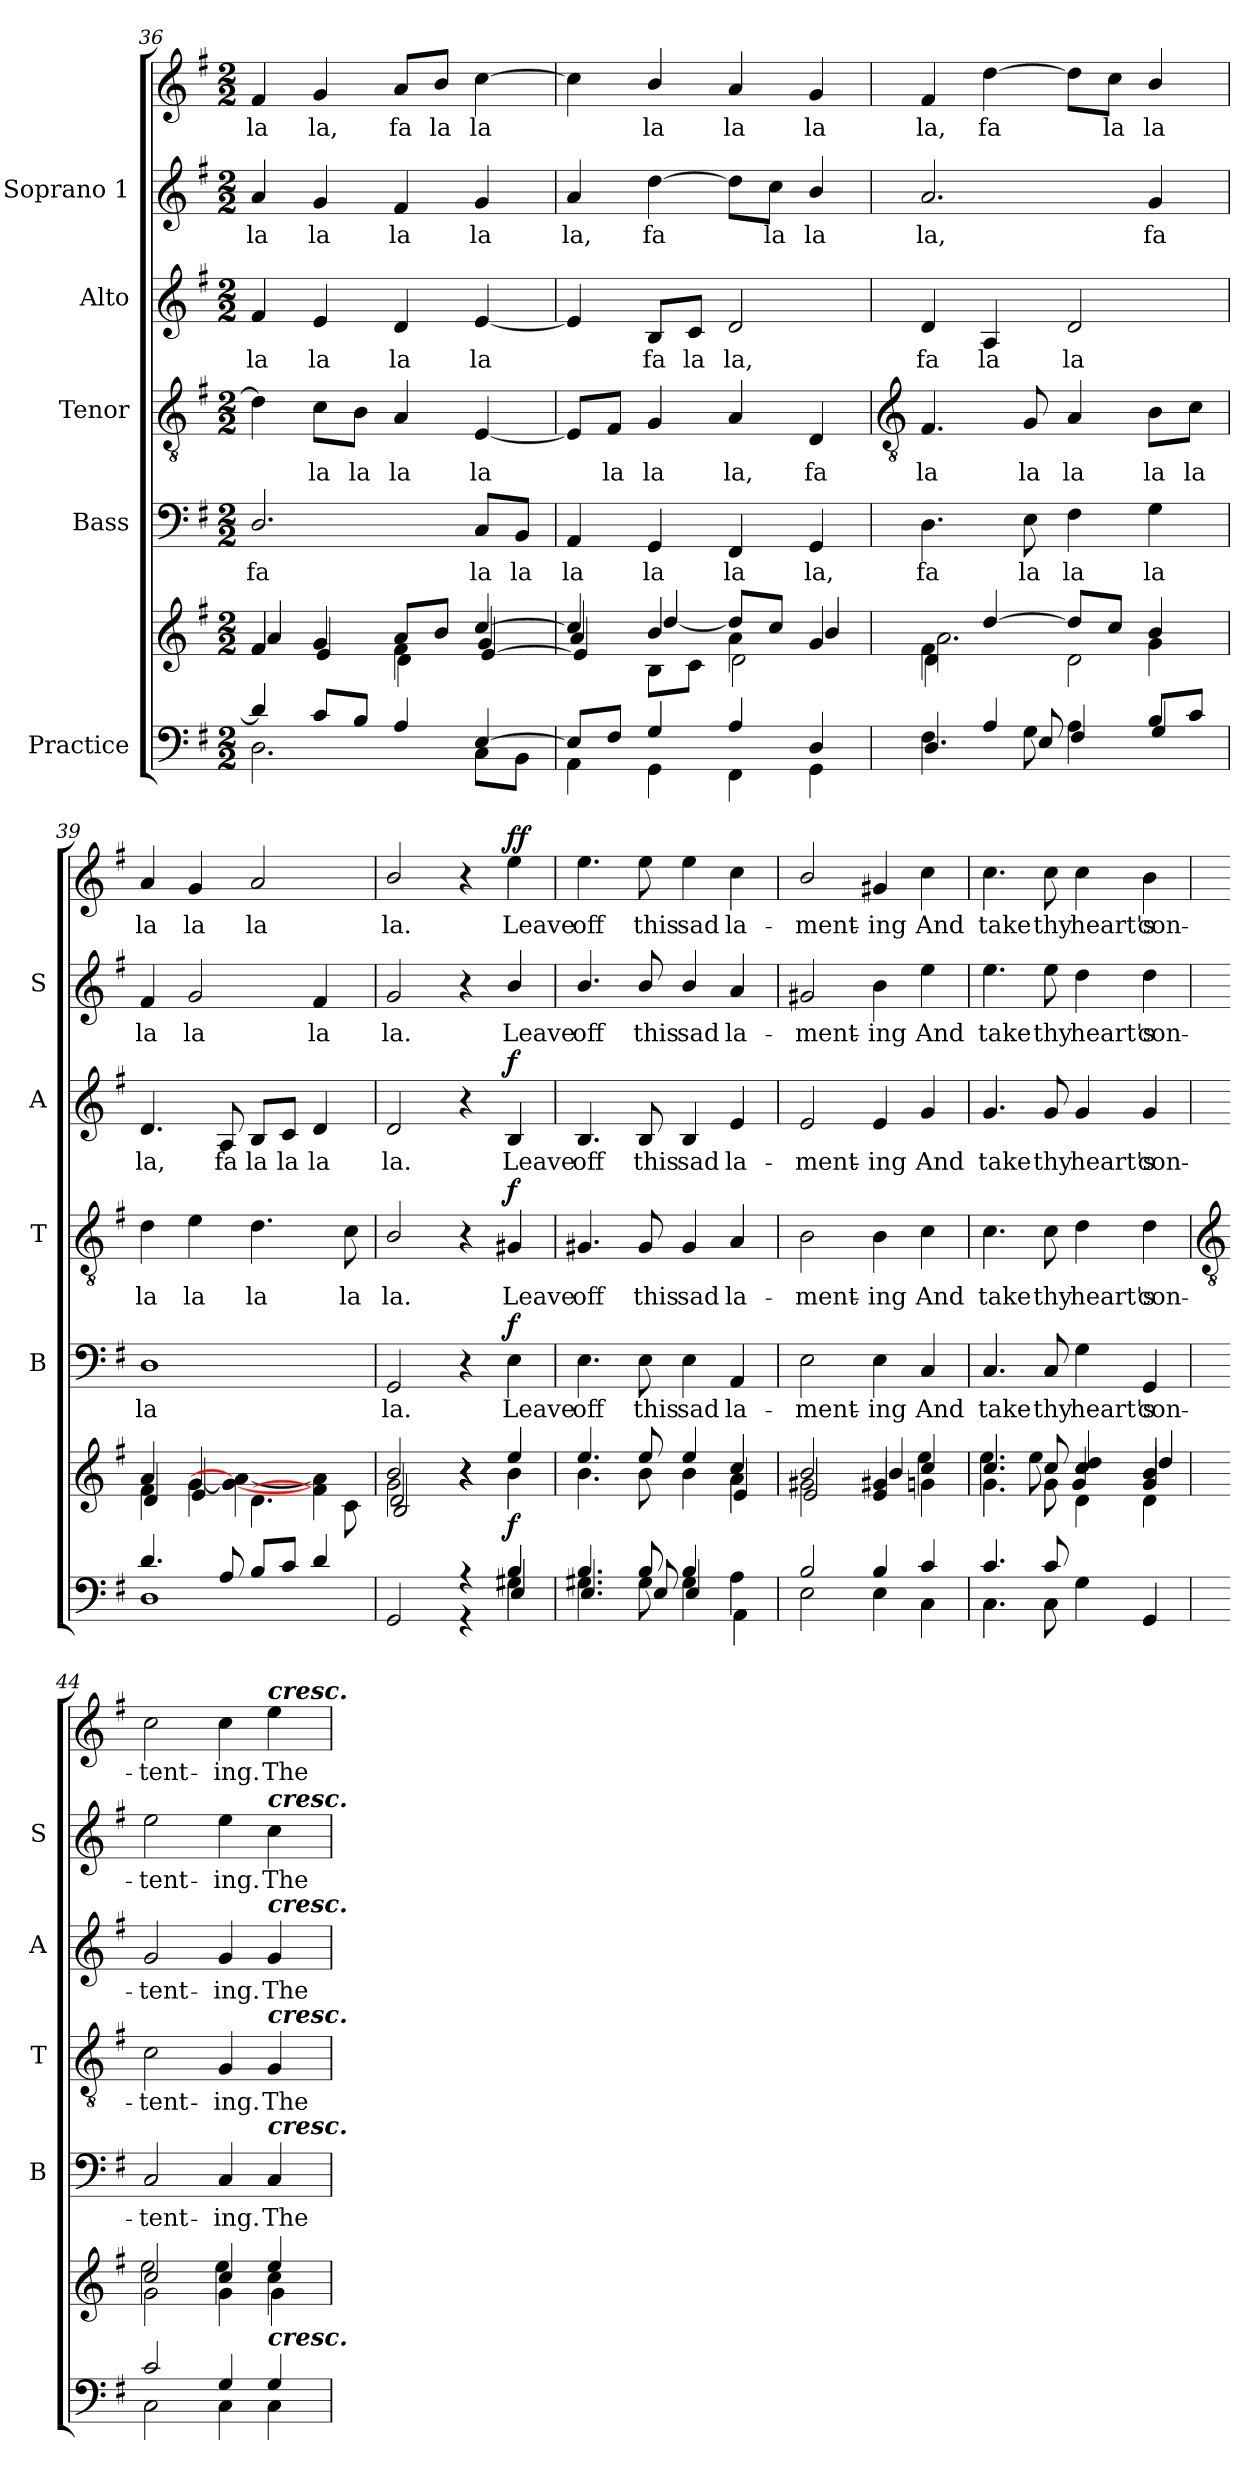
**kern	**kern	**dynam	**kern	**text	**dynam	**kern	**text	**dynam	**kern	**text	**dynam	**kern	**text	**kern	**text	**dynam
*part5	*part5	*part5	*part4	*part4	*part4	*part3	*part3	*part3	*part2	*part2	*part2	*part1	*part1	*part1	*part1	*part1
*staff7	*staff6	*staff6/7	*staff5	*staff5	*staff5	*staff4	*staff4	*staff4	*staff3	*staff3	*staff3	*staff2	*staff2	*staff1	*staff1	*staff1/2
*I"Practice	*	*	*I"Bass	*	*	*I"Tenor	*	*	*I"Alto	*	*	*I"Soprano 1	*	*	*	*
*	*	*	*I'B	*	*	*I'T	*	*	*I'A	*	*	*I'S	*	*	*	*
*clefF4	*clefG2	*	*clefF4	*	*	*clefGv2	*	*	*clefG2	*	*	*clefG2	*	*clefG2	*	*
*k[f#]	*k[f#]	*	*k[f#]	*	*	*k[f#]	*	*	*k[f#]	*	*	*k[f#]	*	*k[f#]	*	*
*G:	*G:	*	*G:	*	*	*G:	*	*	*G:	*	*	*G:	*	*G:	*	*
*M2/2	*M2/2	*	*M2/2	*	*	*M2/2	*	*	*M2/2	*	*	*M2/2	*	*M2/2	*	*
=36	=36	=36	=36	=36	=36	=36	=36	=36	=36	=36	=36	=36	=36	=36	=36	=36
*^	*^	*	*	*	*	*	*	*	*	*	*	*	*	*	*	*
*	*	*	*^	*	*	*	*	*	*	*	*	*	*	*	*	*	*	*
!	!	!	!	!	!	!	!LO:LY:b	!	!	!	!	!	!LO:LY:b	!	!	!LO:LY:b	!	!LO:LY:b	!
4d/]	2.D\	4f#	4a/	4f#	.	2.D/	fa	.	4d]	.	.	4f#	la	.	4a	la	4f#	la	.
!	!	!	!	!	!	!	!	!	!	!LO:LY:b	!	!	!LO:LY:b	!	!	!LO:LY:b	!	!LO:LY:b	!
8c/L	.	4g	4g/	4e	.	.	.	.	8c\L	la	.	4e	la	.	4g	la	4g	la,	.
!	!	!	!	!	!	!	!	!	!	!LO:LY:b	!	!	!	!	!	!	!	!	!
8B/J	.	.	.	.	.	.	.	.	8B\J	la	.	.	.	.	.	.	.	.	.
!	!	!	!	!	!	!	!	!	!	!LO:LY:b	!	!	!LO:LY:b	!	!	!LO:LY:b	!	!LO:LY:b	!
4A/	.	8aL	4f#\	4d\	.	.	.	.	4A	la	.	4d	la	.	4f#	la	8a/L	fa	.
!	!	!	!	!	!	!	!	!	!	!	!	!	!	!	!	!	!	!LO:LY:b	!
.	.	8bJ	.	.	.	.	.	.	.	.	.	.	.	.	.	.	8b/J	la	.
!	!	!	!	!	!	!	!LO:LY:b	!	!	!LO:LY:b	!	!	!LO:LY:b	!	!	!LO:LY:b	!	!LO:LY:b	!
[4E/	8C\L	[4cc/	4g/	[4e	.	8C/L	la	.	[4E	la	.	[4e	la	.	4g	la	[4cc	la	.
!	!	!	!	!	!	!	!LO:LY:b	!	!	!	!	!	!	!	!	!	!	!	!
.	8BB\J	.	.	.	.	8BB/J	la	.	.	.	.	.	.	.	.	.	.	.	.
=37	=37	=37	=37	=37	=37	=37	=37	=37	=37	=37	=37	=37	=37	=37	=37	=37	=37	=37	=37
!	!	!	!	!	!	!	!LO:LY:b	!	!	!	!	!	!	!	!	!LO:LY:b	!	!	!
8E/L]	4AA\	4cc/]	4a/	4e]	.	4AA	la	.	8E/L]	.	.	4e]	.	.	4a	la,	4cc]	.	.
!	!	!	!	!	!	!	!	!	!	!LO:LY:b	!	!	!	!	!	!	!	!	!
8F#/J	.	.	.	.	.	.	.	.	8F#/J	la	.	.	.	.	.	.	.	.	.
!	!	!	!	!	!	!	!LO:LY:b	!	!	!LO:LY:b	!	!	!LO:LY:b	!	!	!LO:LY:b	!	!LO:LY:b	!
4G	4GG\	4b/	[4dd/	8B\L	.	4GG	la	.	4G	la	.	8B/L	fa	.	[4dd	fa	4b/	la	.
!	!	!	!	!	!	!	!	!	!	!	!	!	!LO:LY:b	!	!	!	!	!	!
.	.	.	.	8c\J	.	.	.	.	.	.	.	8c/J	la	.	.	.	.	.	.
!	!	!	!	!	!	!	!LO:LY:b	!	!	!LO:LY:b	!	!	!LO:LY:b	!	!	!	!	!LO:LY:b	!
4A	4FF#\	4a\	8dd/L]	2d\	.	4FF#	la	.	4A	la,	.	2d	la,	.	8dd\L]	.	4a	la	.
!	!	!	!	!	!	!	!	!	!	!	!	!	!	!	!	!LO:LY:b	!	!	!
.	.	.	8cc/J	.	.	.	.	.	.	.	.	.	.	.	8cc\J	la	.	.	.
!	!	!	!	!	!	!	!LO:LY:b	!	!	!LO:LY:b	!	!	!	!	!	!LO:LY:b	!	!LO:LY:b	!
4D/	4GG	4g	4b/	.	.	4GG	la,	.	4D	fa	.	.	.	.	4b/	la	4g	la	.
*v	*v	*	*	*	*	*	*	*	*	*	*	*	*	*	*	*	*	*	*
!!LO:LB:g=z
=38	=38	=38	=38	=38	=38	=38	=38	=38	=38	=38	=38	=38	=38	=38	=38	=38	=38	=38
*	*	*	*	*	*	*	*	*clefGv2	*	*	*	*	*	*	*	*	*	*
*^	*	*	*	*	*	*	*	*	*	*	*	*	*	*	*	*	*	*
*	*^	*	*	*	*	*	*	*	*	*	*	*	*	*	*	*	*	*	*
!	!	!	!	!	!	!	!	!LO:LY:b	!	!	!LO:LY:b	!	!	!LO:LY:b	!	!	!LO:LY:b	!	!LO:LY:b	!
4ryy	4.F#	4.D	4f#\	2.a	4d\	.	4.D	fa	.	4.F#	la	.	4d	fa	.	2.a	la,	4f#	la,	.
!	!	!	!	!	!	!	!	!	!	!	!	!	!	!LO:LY:b	!	!	!	!	!LO:LY:b	!
4A/	.	.	[4dd/	.	4ryy	.	.	.	.	.	.	.	4A	la	.	.	.	[4dd	fa	.
!	!	!	!	!	!	!	!	!LO:LY:b	!	!	!LO:LY:b	!	!	!	!	!	!	!	!	!
.	8G	8E	.	.	.	.	8E	la	.	8G	la	.	.	.	.	.	.	.	.	.
!	!	!	!	!	!	!	!	!LO:LY:b	!	!	!LO:LY:b	!	!	!LO:LY:b	!	!	!	!	!	!
2ryy	4A	4F#	8dd/L]	.	2d\	.	4F#	la	.	4A	la	.	2d	la	.	.	.	8dd\L]	.	.
!	!	!	!	!	!	!	!	!	!	!	!	!	!	!	!	!	!	!	!LO:LY:b	!
.	.	.	8cc/J	.	.	.	.	.	.	.	.	.	.	.	.	.	.	8cc\J	la	.
!	!	!	!	!	!	!	!	!LO:LY:b	!	!	!LO:LY:b	!	!	!	!	!	!LO:LY:b	!	!LO:LY:b	!
.	8B/L	4G	4b/	4g	.	.	4G	la	.	8B\L	la	.	.	.	.	4g	fa	4b/	la	.
!	!	!	!	!	!	!	!	!	!	!	!LO:LY:b	!	!	!	!	!	!	!	!	!
.	8c/J	.	.	.	.	.	.	.	.	8c\J	la	.	.	.	.	.	.	.	.	.
*	*v	*v	*	*	*	*	*	*	*	*	*	*	*	*	*	*	*	*	*	*
=39	=39	=39	=39	=39	=39	=39	=39	=39	=39	=39	=39	=39	=39	=39	=39	=39	=39	=39	=39
!	!	!	!	!	!	!	!LO:LY:b	!	!	!LO:LY:b	!	!	!LO:LY:b	!	!	!LO:LY:b	!	!LO:LY:b	!
4.d/	1D	4a	4f#	4d	.	1D	la	.	4d	la	.	4.d	la,	.	4f#	la	4a	la	.
!	!	!	!	!	!	!	!	!	!	!LO:LY:b	!	!	!	!	!	!LO:LY:b	!	!LO:LY:b	!
.	.	4g	[4g	4e	.	.	.	.	4e	la	.	.	.	.	2g	la	4g	la	.
!	!	!	!	!	!	!	!	!	!	!	!	!	!LO:LY:b	!	!	!	!	!	!
8A/	.	.	.	.	.	.	.	.	.	.	.	8A	fa	.	.	.	.	.	.
!	!	!	!	!	!	!	!	!	!	!LO:LY:b	!	!	!LO:LY:b	!	!	!	!	!LO:LY:b	!
8B/L	.	2ayy	4g_ 4a_	4.d\	.	.	.	.	4.d	la	.	8B/L	la	.	.	.	2a	la	.
!	!	!	!	!	!	!	!	!	!	!	!	!	!LO:LY:b	!	!	!	!	!	!
8c/J	.	.	.	.	.	.	.	.	.	.	.	8c/J	la	.	.	.	.	.	.
!	!	!	!	!	!	!	!	!	!	!	!	!	!LO:LY:b	!	!	!LO:LY:b	!	!	!
4d/	.	.	4f#] 4a]	.	.	.	.	.	.	.	.	4d	la	.	4f#	la	.	.	.
!	!	!	!	!	!	!	!	!	!	!LO:LY:b	!	!	!	!	!	!	!	!	!
.	.	.	.	8c\	.	.	.	.	8c	la	.	.	.	.	.	.	.	.	.
=40	=40	=40	=40	=40	=40	=40	=40	=40	=40	=40	=40	=40	=40	=40	=40	=40	=40	=40	=40
*	*^	*	*	*^	*	*	*	*	*	*	*	*	*	*	*	*	*	*	*
!	!	!	!	!	!	!	!	!	!LO:LY:b	!	!	!LO:LY:b	!	!	!LO:LY:b	!	!	!LO:LY:b	!	!LO:LY:b	!
2.ryy	2ryy	2GG	2b/	2g	2d	2B/	.	2GG	la.	.	2B/	la.	.	2d	la.	.	2g	la.	2b/	la.	.
.	4r	4r	4r	4r	4r	2ryy	.	4r	.	.	4r	.	.	4r	.	.	4r	.	4r	.	.
!	!	!	!	!	!	!	!LO:DY:b	!	!LO:LY:b	!LO:DY:b	!	!LO:LY:b	!LO:DY:b	!	!LO:LY:b	!LO:DY:b	!	!LO:LY:b	!	!LO:LY:b	!LO:DY:b=2
!	!	!	!	!	!	!	!	!	!	!	!	!	!	!	!	!	!	!	!	!	!LO:DY:n=1:b
4B	4G#X	4E	4ee	4b\	4ryy	.	f	4E	Leave	f	4G#X	Leave	f	4B	Leave	f	4b/	Leave	4ee	Leave	f f
*	*	*	*	*	*v	*v	*	*	*	*	*	*	*	*	*	*	*	*	*	*	*
=41	=41	=41	=41	=41	=41	=41	=41	=41	=41	=41	=41	=41	=41	=41	=41	=41	=41	=41	=41	=41
!	!	!	!	!	!	!	!	!LO:LY:b	!	!	!LO:LY:b	!	!	!LO:LY:b	!	!	!LO:LY:b	!	!LO:LY:b	!
4.B	4.G#X	4.E	4.ee	4.b\	2.ryy	.	4.E	off	.	4.G#X	off	.	4.B	off	.	4.b/	-off	4.ee	off	.
!	!	!	!	!	!	!	!	!LO:LY:b	!	!	!LO:LY:b	!	!	!LO:LY:b	!	!	!LO:LY:b	!	!LO:LY:b	!
8B	8G#	8E	8ee	8b\	.	.	8E	this	.	8G#	this	.	8B	this	.	8b/	this	8ee	this	.
!	!	!	!	!	!	!	!	!LO:LY:b	!	!	!LO:LY:b	!	!	!LO:LY:b	!	!	!LO:LY:b	!	!LO:LY:b	!
4B	4G#	4E	4ee	4b\	.	.	4E	sad	.	4G#	sad	.	4B	sad	.	4b/	sad	4ee	sad	.
!	!	!	!	!	!	!	!	!LO:LY:b	!	!	!LO:LY:b	!	!	!LO:LY:b	!	!	!LO:LY:b	!	!LO:LY:b	!
4ryy	4A	4AA\	4cc/	4a	4e	.	4AA	la-	.	4A	la-	.	4e	la-	.	4a	la-	4cc	la-	.
=42	=42	=42	=42	=42	=42	=42	=42	=42	=42	=42	=42	=42	=42	=42	=42	=42	=42	=42	=42	=42
!	!	!	!	!	!	!	!	!LO:LY:b	!	!	!LO:LY:b	!	!	!LO:LY:b	!	!	!LO:LY:b	!	!LO:LY:b	!
*	*v	*v	*	*	*	*	*	*	*	*	*	*	*	*	*	*	*	*	*	*
2B	2E	2b/	2g#X	2e	.	2E	-ment-	.	2B	-ment-	.	2e	-ment-	.	2g#X	ment-	2b/	-ment-	.
!	!	!	!	!	!	!	!LO:LY:b	!	!	!LO:LY:b	!	!	!LO:LY:b	!	!	!LO:LY:b	!	!LO:LY:b	!
4B	4E	4g#X	4b/	4e	.	4E	-ing	.	4B	-ing	.	4e	-ing	.	4b	-ing	4g#X	-ing	.
!	!	!	!	!	!	!	!LO:LY:b	!	!	!LO:LY:b	!	!	!LO:LY:b	!	!	!LO:LY:b	!	!LO:LY:b	!
4c	4C\	4cc	4ee	4g\	.	4C	And	.	4c	And	.	4g	And	.	4ee	And	4cc	And	.
=43	=43	=43	=43	=43	=43	=43	=43	=43	=43	=43	=43	=43	=43	=43	=43	=43	=43	=43	=43
*	*	*	*	*^	*	*	*	*	*	*	*	*	*	*	*	*	*	*	*
!	!	!	!	!	!	!	!	!LO:LY:b	!	!	!LO:LY:b	!	!	!LO:LY:b	!	!	!LO:LY:b	!	!LO:LY:b	!
4.c	4.C\	4.cc	4.ee	4.g\	2ryy	.	4.C	take	.	4.c	take	.	4.g	take	.	4.ee	-take	4.cc	take	.
!	!	!	!	!	!	!	!	!LO:LY:b	!	!	!LO:LY:b	!	!	!LO:LY:b	!	!	!LO:LY:b	!	!LO:LY:b	!
8c	8C\	8cc	8ee	8g\	.	.	8C	thy	.	8c	thy	.	8g	thy	.	8ee	thy	8cc	thy	.
!	!	!	!	!	!	!	!	!LO:LY:b	!	!	!LO:LY:b	!	!	!LO:LY:b	!	!	!LO:LY:b	!	!LO:LY:b	!
2ryy	4G	4cc/	4cc/ 4dd/	4g	4d	.	4G	heart's	.	4d	heart's	.	4g	heart's	.	4dd	heart's	4cc	heart's	.
!	!	!	!	!	!	!	!	!LO:LY:b	!	!	!LO:LY:b	!	!	!LO:LY:b	!	!	!LO:LY:b	!	!LO:LY:b	!
.	4GG	4b/	4dd/	4g	4d	.	4GG	con-	.	4d	con-	.	4g	con-	.	4dd	con-	4b	con-	.
*	*	*v	*v	*v	*v	*	*	*	*	*	*	*	*	*	*	*	*	*	*	*
!!LO:LB:g=z
=44	=44	=44	=44	=44	=44	=44	=44	=44	=44	=44	=44	=44	=44	=44	=44	=44	=44
*	*	*	*	*	*	*	*clefGv2	*	*	*	*	*	*	*	*	*	*
*	*	*^	*	*	*	*	*	*	*	*	*	*	*	*	*	*	*
*	*	*	*^	*	*	*	*	*	*	*	*	*	*	*	*	*	*	*
*	*	*	*	*^	*	*	*	*	*	*	*	*	*	*	*	*	*	*	*
!	!	!	!	!	!	!	!	!LO:LY:b	!	!	!LO:LY:b	!	!	!LO:LY:b	!	!	!LO:LY:b	!	!LO:LY:b	!
*	*	*	*	*v	*v	*	*	*	*	*	*	*	*	*	*	*	*	*	*	*
2c	2C\	2cc	2ee	2g\	.	2C	-tent-	.	2c	-tent-	.	2g	-tent-	.	2ee	tent-	2cc	-tent-	.
!	!	!	!	!	!	!	!LO:LY:b	!	!	!LO:LY:b	!	!	!LO:LY:b	!	!	!LO:LY:b	!	!LO:LY:b	!
4G	4C\	4cc	4ee	4g\	.	4C	-ing.	.	4G	-ing.	.	4g	-ing.	.	4ee	-ing.	4cc	-ing.	.
!	!	!	!	!	!	!	!	!	!	!	!	!	!	!	!	!	!LO:TX:a:Bi:t=cresc.	!	!
!	!	!	!	!	!	!	!	!	!	!	!	!	!	!	!LO:TX:a:Bi:t=cresc.	!	!	!	!
!	!	!	!	!	!	!	!	!	!	!	!	!LO:TX:a:Bi:t=cresc.	!	!	!	!	!	!	!
!	!	!	!	!	!	!	!	!	!LO:TX:a:Bi:t=cresc.	!	!	!	!	!	!	!	!	!	!
!	!	!	!	!	!	!LO:TX:a:Bi:t=cresc.	!	!	!	!	!	!	!	!	!	!	!	!	!
!LO:TX:a:Bi:t=cresc.	!	!	!	!	!	!	!	!	!	!	!	!	!	!	!	!	!	!	!
!	!	!	!	!	!	!	!LO:LY:b	!	!	!LO:LY:b	!	!	!LO:LY:b	!	!	!LO:LY:b	!	!LO:LY:b	!
4G	4C\	4ee	4cc	4g\	.	4C	The	.	4G	The	.	4g	The	.	4cc	The	4ee	The	.
*v	*v	*	*	*	*	*	*	*	*	*	*	*	*	*	*	*	*	*	*
*	*v	*v	*v	*	*	*	*	*	*	*	*	*	*	*	*	*	*	*
=	=	=	=	=	=	=	=	=	=	=	=	=	=	=	=	=
*-	*-	*-	*-	*-	*-	*-	*-	*-	*-	*-	*-	*-	*-	*-	*-	*-
